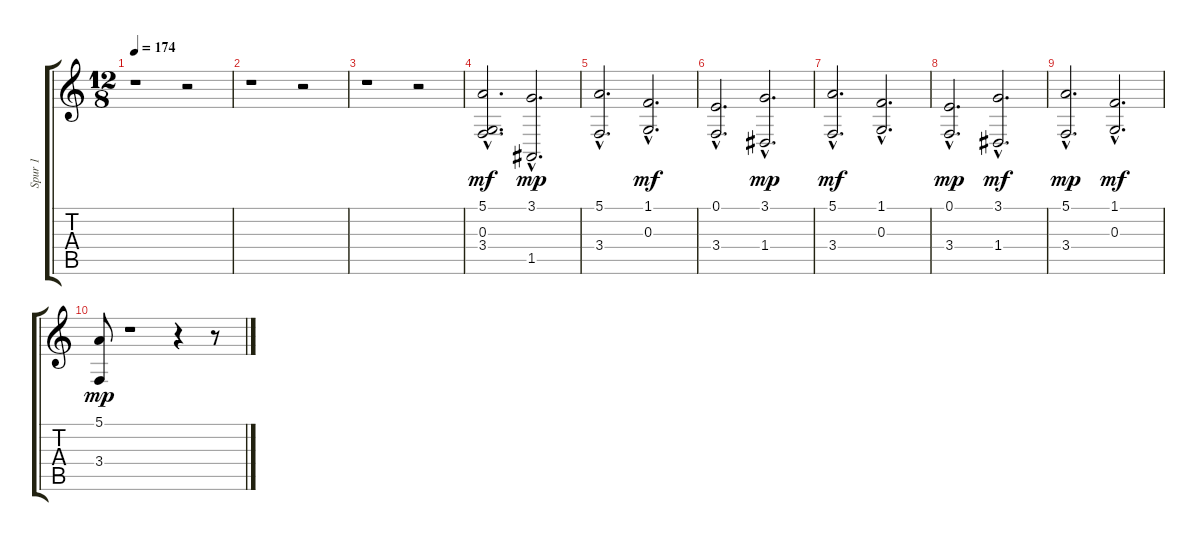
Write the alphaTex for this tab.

\track ("Spur 1" "Spur 1") {instrument stringensemble2}
\staff {score tabs}
\tuning (E4 B3 G3 D3 A2 E2) {hide}
\ts (12 8)
\tempo 174
\clef g2
\ks c
r.1{dy mf} r.2 |
r.1 r.2 |
r.1 r.2 |
(5.1{hac} 0.3 3.4{hac}).2{d} (3.1{hac} 1.5{hac}).2{d dy mp} |
(5.1{hac} 3.4{hac}).2{d} (1.1{hac} 0.3{hac}).2{d dy mf} |
(0.1{hac} 3.4{hac}).2{d} (3.1{hac} 1.4{hac}).2{d dy mp} |
(5.1{hac} 3.4{hac}).2{d dy mf} (1.1{hac} 0.3{hac}).2{d} |
(0.1{hac} 3.4{hac}).2{d dy mp} (3.1{hac} 1.4{hac}).2{d dy mf} |
(5.1{hac} 3.4{hac}).2{d dy mp} (1.1{hac} 0.3{hac}).2{d dy mf} |
(5.1 3.4).8{dy mp} r.1 r.4 r.8
